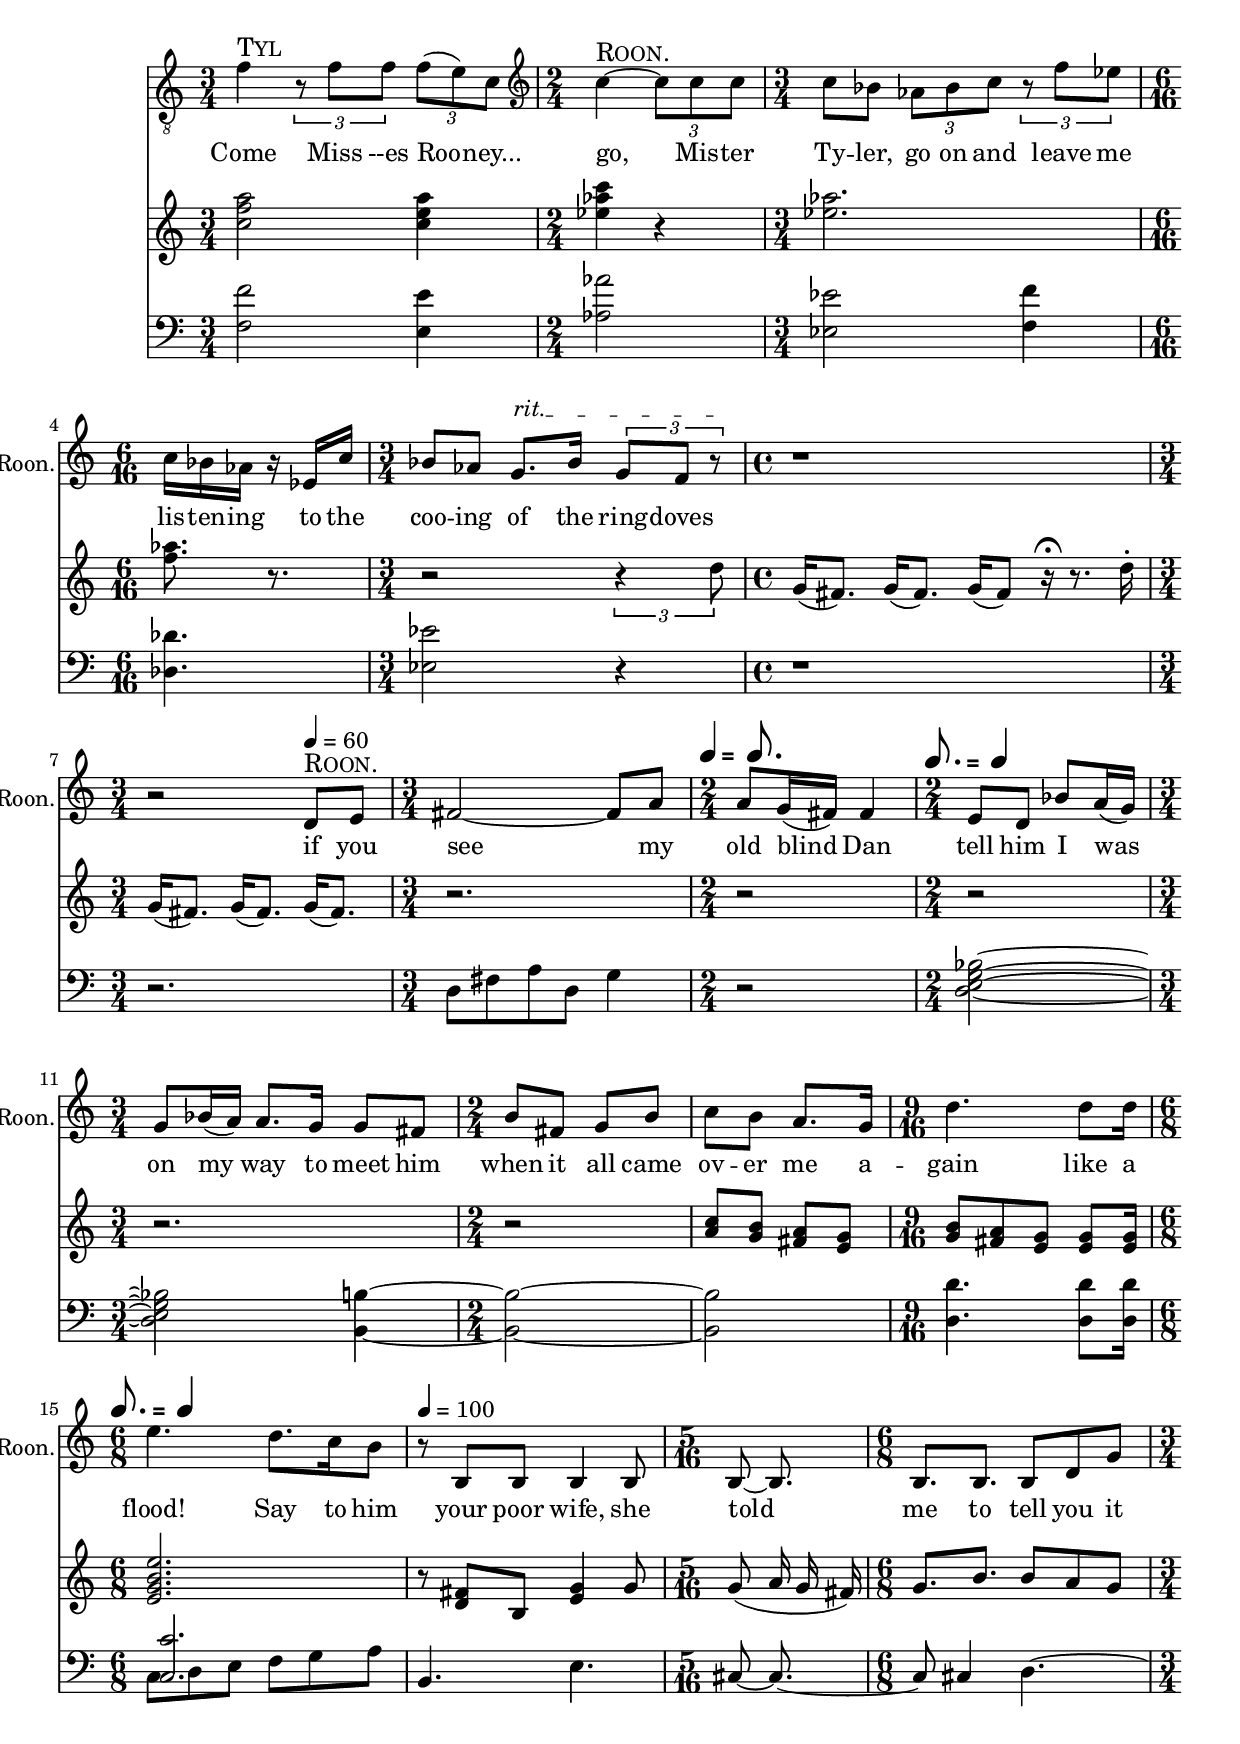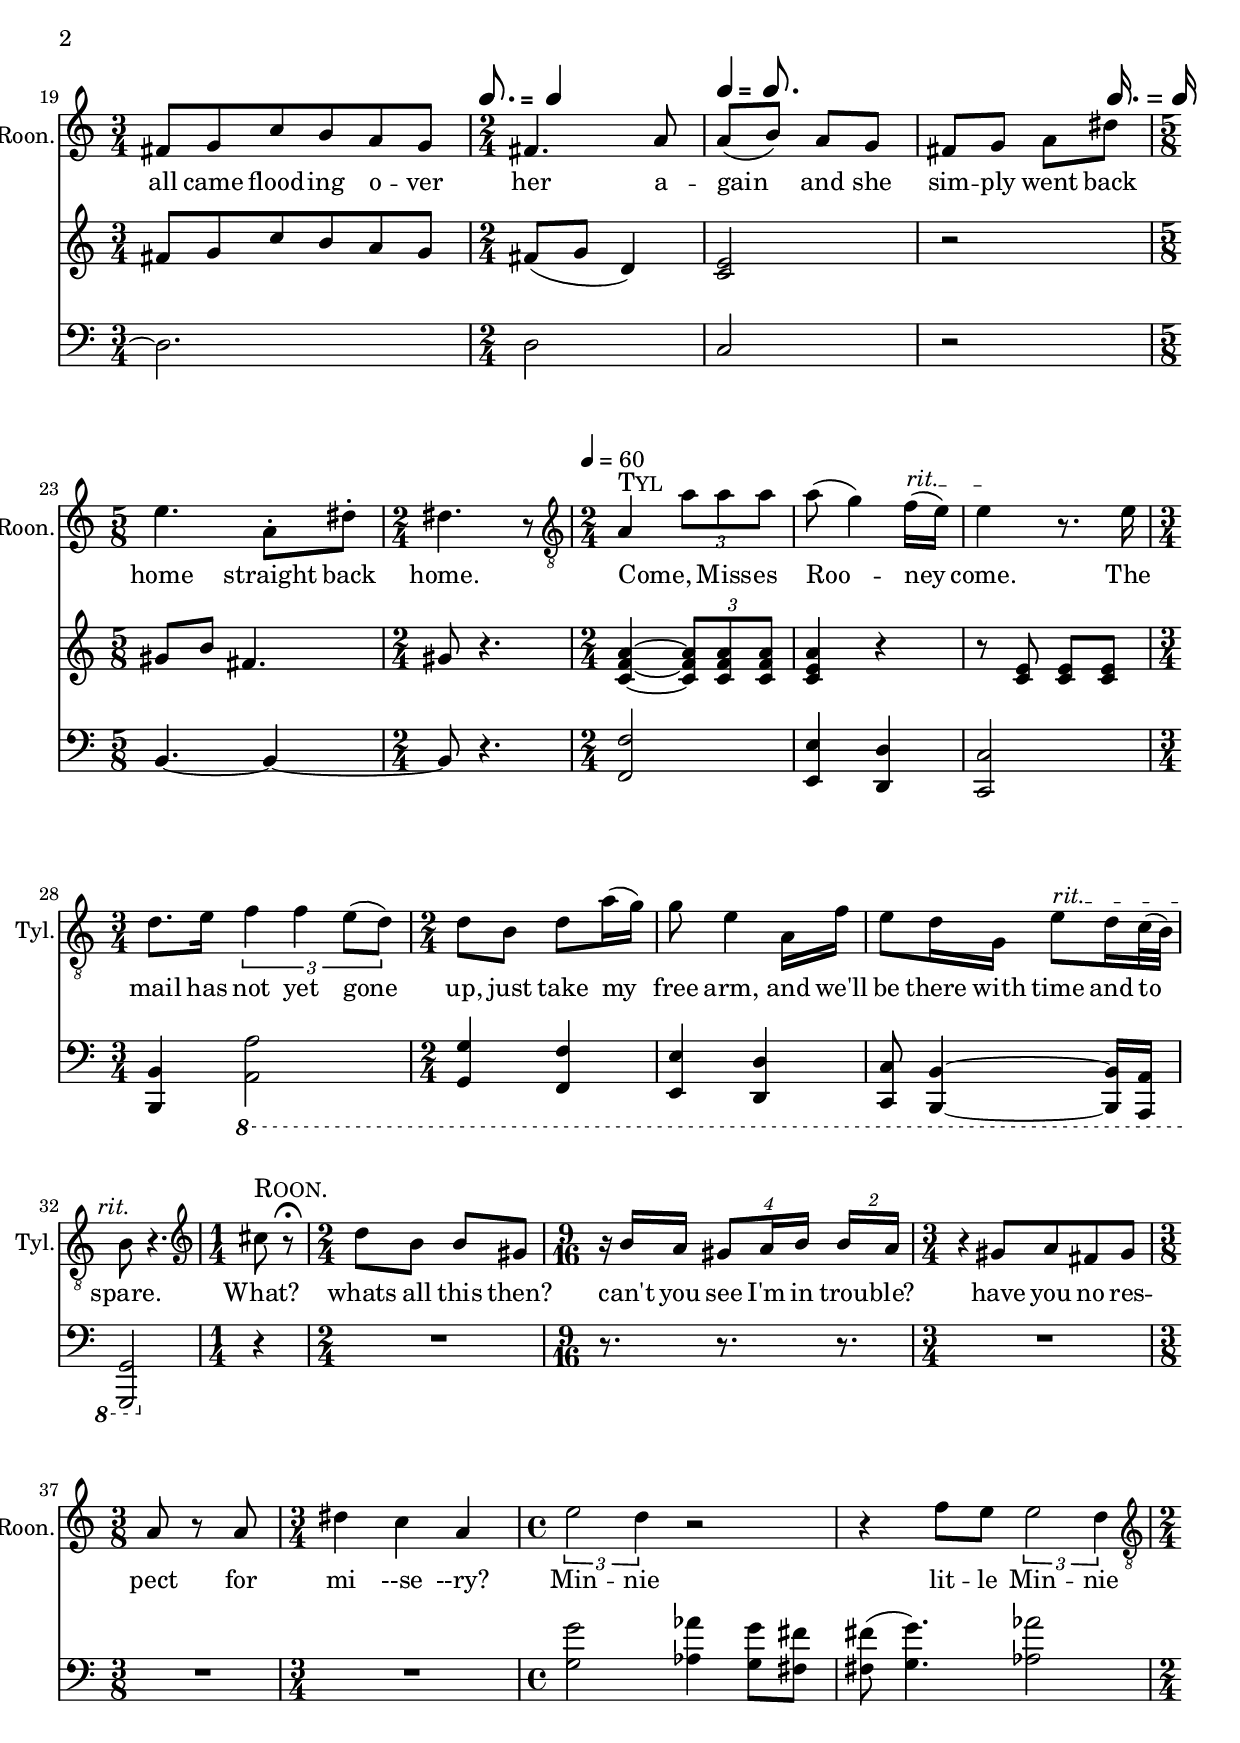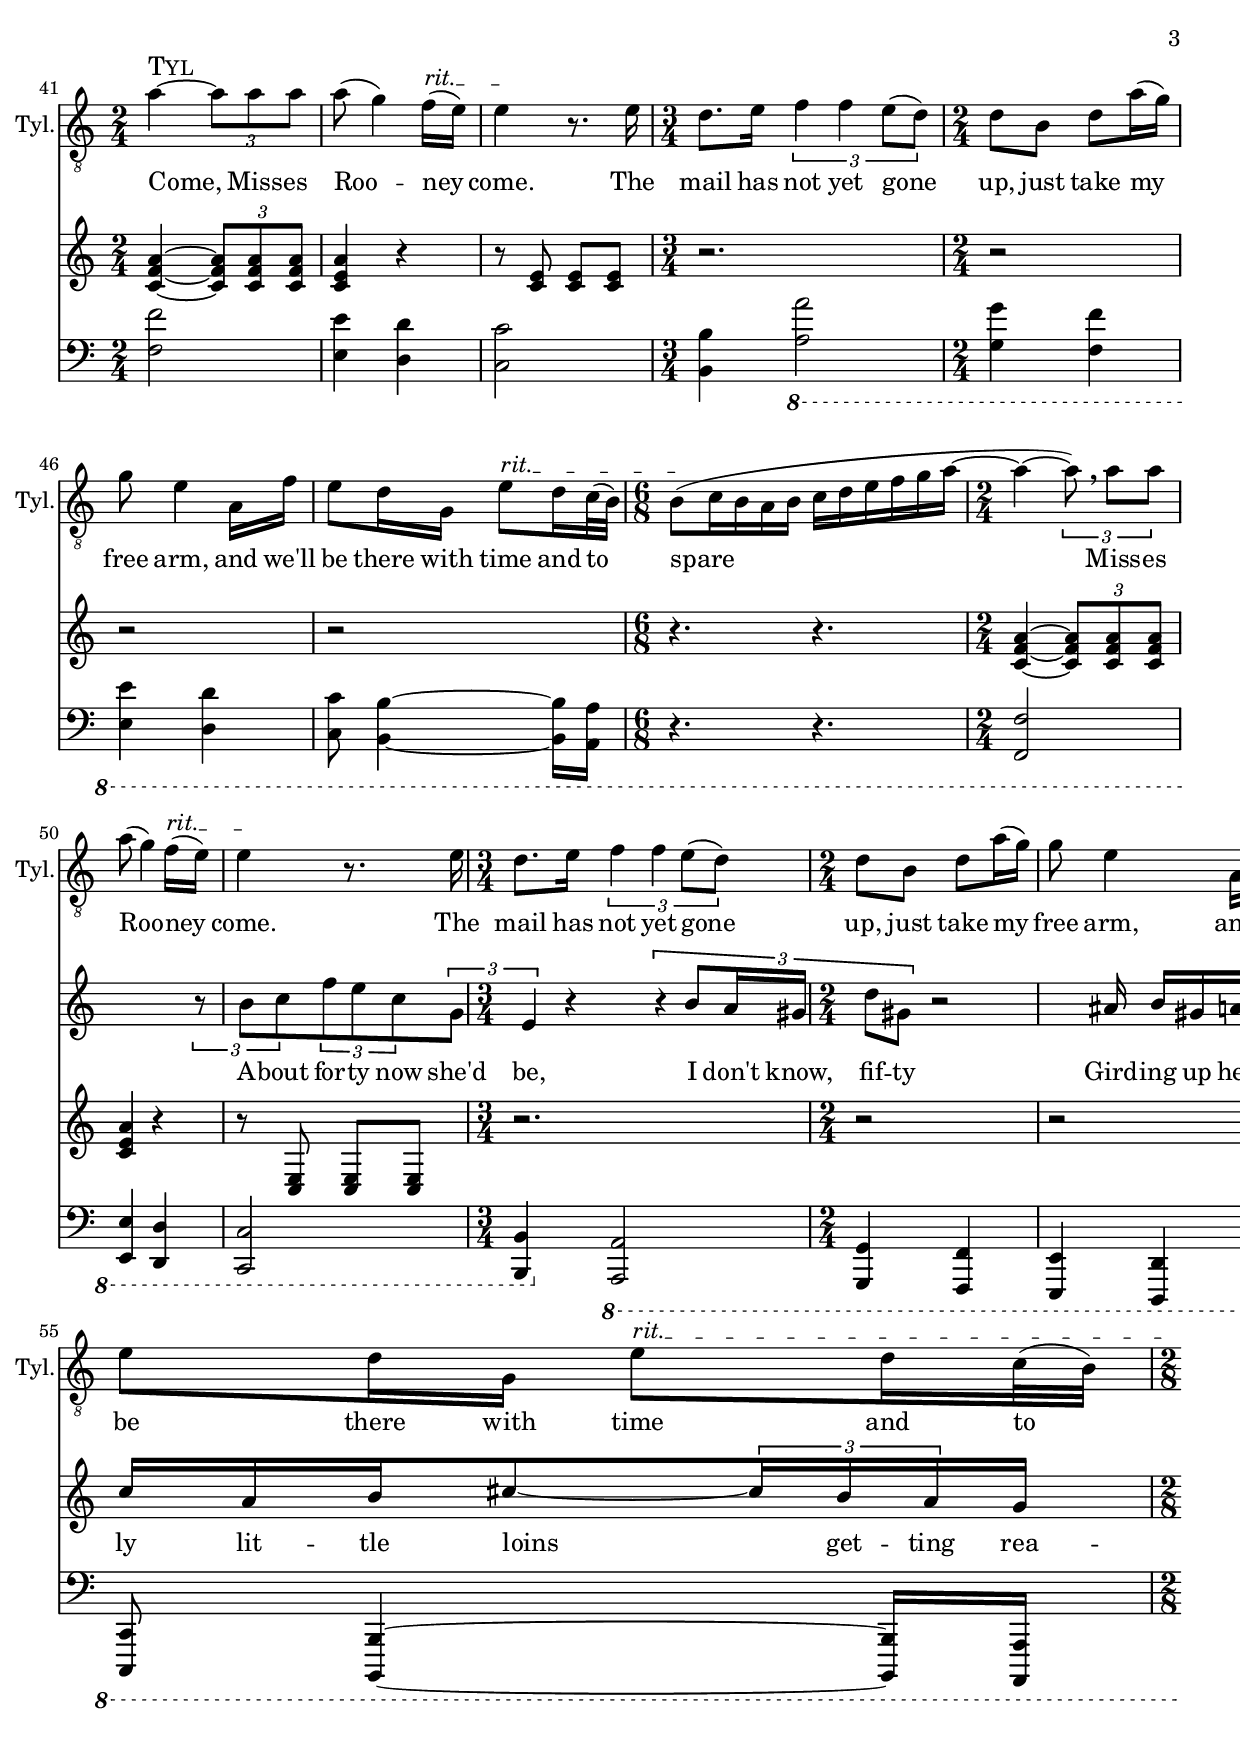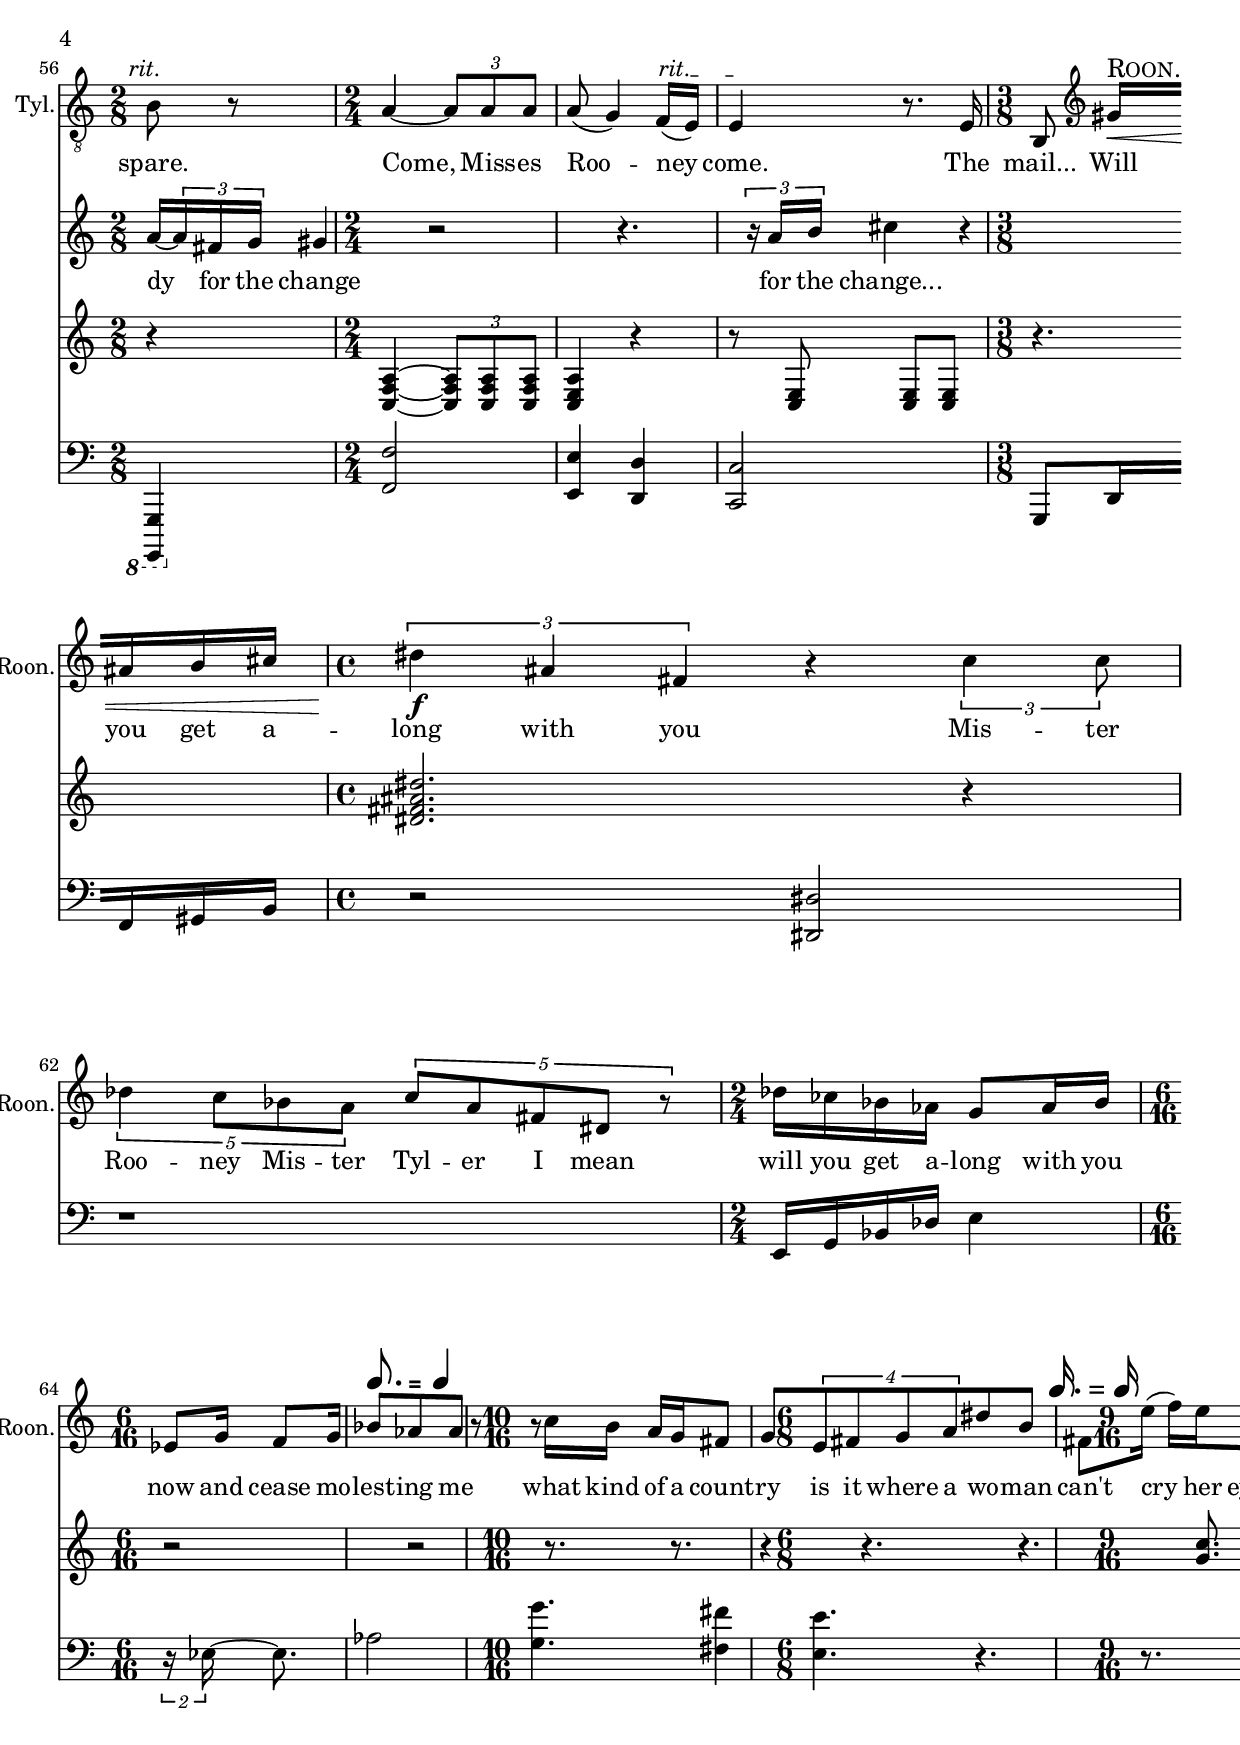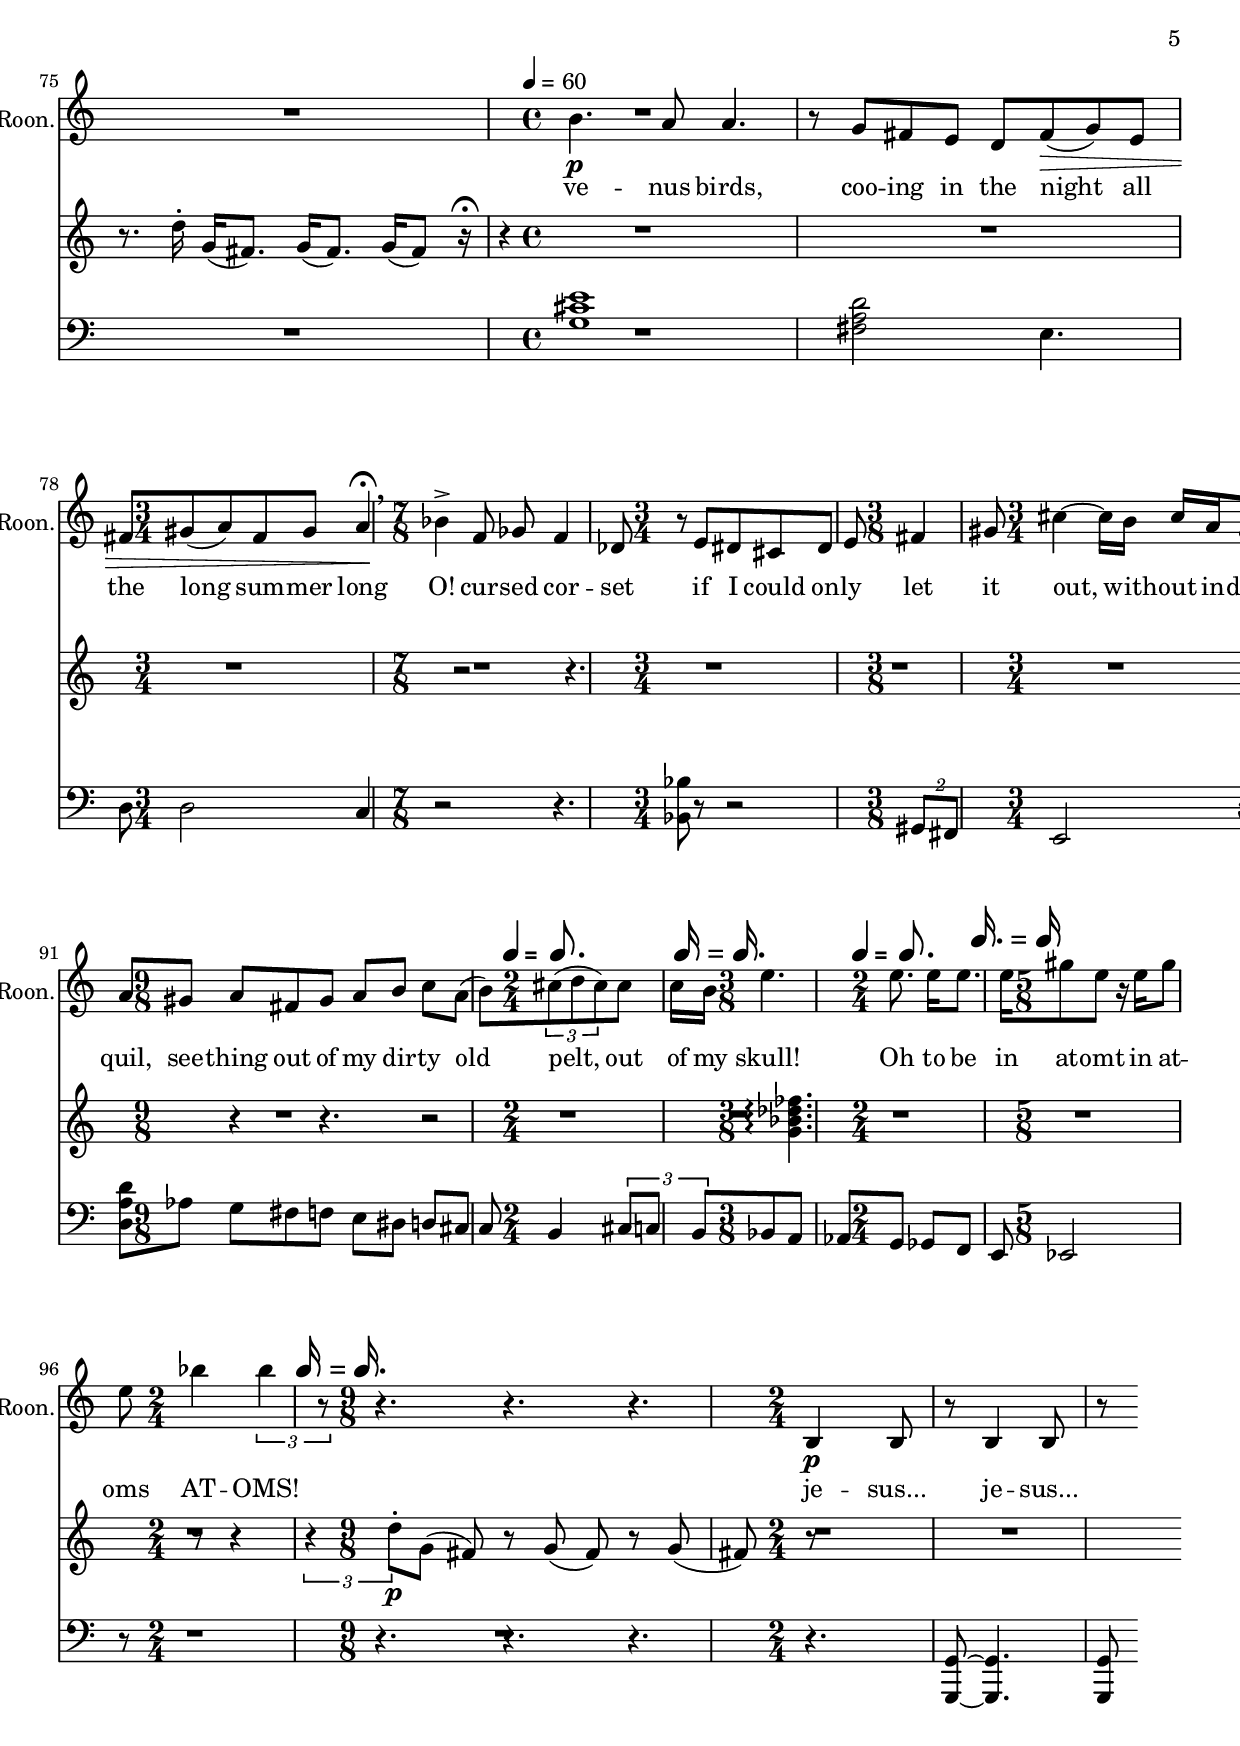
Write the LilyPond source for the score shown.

\version "2.13.30"
\include "./metricModulations.ly"
\include "./voiceDefinitions.ly"
\include "./layoutFile.ly"

\layout {
  \context { 
    % add the RemoveEmptyStaffContext that erases rest-only staves
    \RemoveEmptyStaffContext 
  }
  \context {
    \Score
    % Remove all-rest staves also in the first system
    \override VerticalAxisGroup #'remove-first = ##t
  }
}



\parallelMusic #'(melodyEnd lyrixEnd extraStaffEnd rhEnd lhEnd) {

  \time 3/4 \instrumentSwitch "Tyler" f='4 \times 2/3 {r8 f f} \times 2/3 {f( e) c}|\lyricmode{Come Miss --es Roo -- ney... }|s2.| % or a4  \times 2/3 {r8 a a} etc.
  <c f a>2 <c e a>4 | <f f'>2 <e e'>4 |
\time 2/4 \instrumentSwitch "Rooney" c='4~ \times 2/3 {c8 c c} |\lyricmode{ go, Mis -- ter }|s1 s1 s1 s1 s1 s1 s1 s1 s1 s1 s1 s1 s1 s1 s1 s1 s1 |

<ees aes c>4 r|<aes aes'>2|
\time 3/4 c8 bes \times 2/3 {aes bes c} \times 2/3 {r8 f ees}|\lyricmode{ Ty -- ler, go on and  leave me }||
<ees aes>2. |<ees ees'>2 <f f'>4|
\time 6/16 c16 bes aes r ees c' |\lyricmode{ lis -- ten -- ing to the }||
<f aes>8. r |<des des'>4.|
\time 3/4 bes8 aes \rit g8.\start bes16 \times 2/3 {g8 f r\stop }|\lyricmode{ coo -- ing of the  ring -- doves }||
r2  \times 2/3 {r4 d8}                                       | <ees ees'>2 r4       | 
\time 4/4 r1                                                 |                      || 
g,16( fis8.) g16( fis8.) g16( fis8) r16\fermata r8. d'16-.   | r1                   | 
\time 3/4 r2  \tempo 4 = 60 \instrumentSwitch "Rooney"  d8 e | \lyricmode{if you  } || %tempo is placeholder
g,16( fis8.) g16( fis8.) g16( fis8.)                          | r2.                  | 
%if you see my old blind dan
\time 3/4 fis2~ fis8 a                      | \lyricmode{see my  }                || 
r2.                                         | d8 fis a d, g4                     | \QdE
\time 2/4 a8 g16( fis) fis4                 | \lyricmode{old blind Dan }          ||     
r2                                          | r2                                  |\dEQ 
\time 2/4 e8 d bes' a16( g16)               | \lyricmode{tell him I was  }        ||     
r2                                          | <d e g bes>2~                       |     
\time 3/4 g8 bes16( a) a8. g16  g8 fis      | \lyricmode{on my way to meet him }  ||     
r2.                                         | <d e g bes>2 <b b'>4~               |     
\time 2/4 b8 fis g b                        | \lyricmode{when it all came   }     ||     
r2                                          | <b b'>2~                            |     
c8 b a8. g16                                | \lyricmode{ov -- er me a -- }       ||     
<a c>8 <g b> < fis a> <e g>               | <b b'>2                             |  
\time 9/16 d'4. d8 d16                             | \lyricmode{gain like a }                   ||     
<g b>8 <fis a> <e g> <e g>8 <e g>16                | <d d'>4. <d d'>8 <d d'>16                 |
\dEQ \time 6/8 e4. d8. c16 b8                    | \lyricmode{flood! Say to him }      || 
<e g b e>2.                                 | << { <c c'>2.} \\ {c8 d e f g a} >> | 

%%%%%%%%%% your poor wife
%%%%%%%%%%%%%%%%%%%%%%%%%
\tempo 4 = 100
r8 b, b b4 b8                                     | \lyricmode{your poor wife, she  }           |       | 
r8 <d fis> b <e g>4 g8                            | b,4. e                                      | %\tEE
\time 5/16  b8~ b8.                               | \lyricmode{told  }                          |       | 
g8( a16 g fis)                                           | cis8~ cis8.~                                | 
\time 6/8 b8. b8.                                 | \lyricmode{me to  }                         |       | 
g8. b8.                                           | cis8 cis4                                   | 
b8 d g                                            | \lyricmode{tell you it }                    |       | 
b8 a g                                            | d4.~                                        | %\QdQ
\time 3/4 fis8 g c b a g                          | \lyricmode{all came flood -- ing o -- ver } |       | 
fis8 g c b a g                                    | d2.                                         | \dEQ
                                                                                       
\time 2/4 fis4. a8                                | \lyricmode{her a --  }                      |       | 
fis8( g d4)                                       | d2                                          | \QdE
a8( b8) a8 g                                      | \lyricmode{gain and she  }                  |       | 
<c e>2                                            | c2                                          | 
fis8 g a dis                                      | \lyricmode{sim -- ply went back  }          |       | 
r2                                                | r2                                          | \dQQ
\time 5/8 e4. a,8-. dis-.                         | \lyricmode{home straight back }             |       | 
gis'8 b fis4.                                     | b4.~ b4~                                    | 
\time 2/4 dis4. r8                                | \lyricmode{home.  }                         |       | 
gis8 r4.                                          | b8  r4.                                     | 


%Come, Mrd Rooney I
\instrumentSwitch "Tyler" \tempo 4 = 60 \time 2/4 a4~ \times 2/3 {a='8 a a} | \lyricmode{Come, Miss -- es  }              |       | 
< c, f a>4~ \times 2/3 {<c f a>8 <c f a> <c f a>} | \clef bass <f f'>2                          | 
a8( g4) \rt \rit f16(\start e)                    | \lyricmode{Roo -- ney  }                    |       | 
<c e a>4 r4                                       | <e e'>4 <d d'>                              | 
e4\stop r8. e16                                   | \lyricmode{come. The }                      |       | 
r8 <c e> <c e>  <c e>                             | <c c'>2                                     | 
\time 3/4 d8. e16 \times 2/3{f4 f e8( d)}         | \lyricmode{mail has not yet gone   }        |       | 
r2.                                               | <b b'>4  \ottava #-1 <a a'>2                | 
\time 2/4 d8 b \rt d a'16( g)                     | \lyricmode{up, just take my }               |  s1 s1 s1 s1 s1 s1 s1 s1 s1 s1 s1      | 
r2                                                | <g g'>4 <f f'>                              | 
g8 e4 a,16 f'16                                   | \lyricmode{free arm, and we'll  }           |       | 
r2                                                | <e e'>4 <d d'>                              | 
e8 d16 g, \rt \rit e'8\start d16 c32( b)          | \lyricmode{be there with time and to }      |       | 
r2                                                | <c c'>8 <b b'>4~ <b b'>16 <a a'>            | 
b8\stop r4.                                       | \lyricmode{spare. }                         |       | 
r2                                                | <g g'>2     \ottava #0                      | 


\time 1/4 \instrumentSwitch "Rooney" cis='8 r8\fermata | \lyricmode{What?  }                                     || 
r4                                                     | r4                                                      | 
\time 2/4 d8 b b gis                                   | \lyricmode{whats all this then?  }                      || 
R2                                                     | R2                                                      | 
\time 9/16 r16 b a \times 3/4{gis8 a16 b} \times 3/2 {b16 a}               | \lyricmode{can't you see I'm in  trou -- ble? }                      || 
r8. r r                            | r8. r r                                       | 
\time 3/4 r4 gis8 a fis8 gis | \lyricmode{ have you no res --  }||
R2. | R2. |
\time 3/8 a8 r8 a     | \lyricmode{pect for }          || 
R4.                        | R4.                                   | 
\time 3/4 dis4 c a            | \lyricmode{mi --se --ry? }               || 
R2.                           | R2.                                      | 
\time 4/4 \times 2/3 {e'2 d4} r2 | \lyricmode{Min -- nie  }                 || 
R1                            | <g= g'>2 <aes  aes'>4  <g g'>8 <fis fis'> | 
r4 f8 e \times 2/3{ e2 d4}    | \lyricmode{ lit -- le Min -- nie  }      || 
R1                            | <fis fis'>8 ( <g g'>4.) <aes aes'>2      | 
%Come Mrs Rooney II
\time 2/4 \instrumentSwitch"Tyler" a='4~ \times 2/3 {a8 a a}      | \lyricmode{Come, Miss -- es  }                        || 
< c f a>4~ \times 2/3 {<c f a>8 <c f a> <c f a>}    | \clef bass <f f'>2                                    | 
a8( g4) \rt \rit f16(\start e)                       | \lyricmode{Roo -- ney  }                              || 
<c e a>4 r4                                          | <e e'>4 <d d'>                                        | 
e4\stop r8. e16                                      | \lyricmode{come. The }                                || 
r8 <c e> <c e>  <c e>                                | <c c'>2                                               | 
\time 3/4 d8. e16 \times 2/3{f4 f e8( d)}                                   | \lyricmode{mail has not yet gone   }                                || 
r2.                                                   | <b b'>4  \ottava #-1 <a a'>2                                             | 
\time 2/4 d8 b \rt d a'16( g)                                  | \lyricmode{up, just take my }                         || 
r2                                                   | <g g'>4 <f f'>                                        | 
g8 e4 a,16 f'16                                      | \lyricmode{free arm, and we'll  }                     || 
r2                                                   | <e e'>4 <d d'>                                        | 
e8 d16 g, \rt \rit e'8\start d16 c32( b)             | \lyricmode{be there with time and to }                || 
r2                                                   | <c c'>8 <b b'>4~ <b b'>16 <a a'>                      | 
\time 6/8 b8(\stop c16 b a b c d e f g a~                | \lyricmode{spare }                                   |s4| 
r4. r4. | r4. r4. |
%duet
\time 2/4 a4~ \times 2/3 {a='8) \breathe a a}      | \lyricmode{Miss -- es  }                        |s2| 
< c f a>4~ \times 2/3 {<c f a>8 <c f a> <c f a>}    | \clef bass <f f'>2                                    | 
a8( g4) \rt \rit f16(\start e)                       | \lyricmode{Roo -- ney  }                              |s4 \times 2/3 {r8 b c}| 
<c e a>4 r4                                          | <e e'>4 <d d'>                                        | 
e4\stop r8. e16                                      | \lyricmode{come. The }                                |\times 2/3 {f8 e c} \times 2/3 {g8 e4}| 
r8 <c= e> <c e>  <c e>                                | <c c'>2                                               | 
\time 3/4 d8. e16 \times 2/3{f4 f e8( d)}                                   | \lyricmode{mail has not yet gone   }                                |r4 \times 2/3 {r4 b'8 a16 gis d'8 gis,}| 
r2.                                                   | <b b'>4  \ottava #-1 <a a'>2                                             | 
\time 2/4 d8 b \rt d a'16( g)                                  | \lyricmode{up, just take my }                         |r2| 
r2                                                   | <g g'>4 <f f'>                                        | 
g8 e4 a,16 f'16                                      | \lyricmode{free arm, and we'll  }                     | ais16 b gis a b c a b | 
r2                                                   | <e e'>4 <d d'>                                        | 
e8 d16 g, \rt \rit e'8\start d16 c32( b)             | \lyricmode{be there with time and to }                |cis8~ \times 2/3 {cis16 b a } g16 a~ \times 2/3 {a fis16 g }| 
r2                                                   | <c c'>8 <b b'>4~ <b b'>16 <a a'>                      | 
\time 2/8 b8\stop r                                       | \lyricmode{spare. }                         |  gis4     | 
r4                                                | <g g'>4     \ottava #0                      | 

 % will you get along you now Mr. Rooney? will you get along with you now cease molesting me
\time 2/4 a4~ \times 2/3 {a8 a a}      | \lyricmode{Come, Miss -- es  }    |r2| 
< c f a>4~ \times 2/3 {<c f a>8 <c f a> <c f a>}    | \clef bass <f=, f'>2                                    | 
a8( g4) \rt \rit f16(\start e)                       | \lyricmode{Roo -- ney  }                              | r4. \times 2/3 {r16 a16 b }| 
<c e a>4 r4                                          | <e e'>4 <d d'>                                        | 
e4\stop r8. e16                                      | \lyricmode{come. The }                                |cis4 r \break| 
r8 <c e> <c e>  <c e>                                | <c c'>2                                               | 
\time 3/8 b8\noBeam  \instrumentSwitch "Rooney" gis'16\< ais b cis |\lyricmode{ mail... Will you get a -- }||
r4. |g8 d'16 f gis b |
\time 4/4 \times 2/3 {dis4\f ais fis} r \times 2/3 {c'4 c8} |\lyricmode{ long with you Mis -- ter }||
<dis' fis ais dis>2. r4 | r2 <dis, dis'> |
\times 4/5 { des4 c8 bes a } \times 4/5 { c a fis dis r }| \lyricmode{  Roo -- ney Mis -- ter Tyl -- er I mean }||
r1 | r1 |
\time 2/4 des'16 ces bes aes g8 aes16 bes|\lyricmode{will you get a -- long with you }||
r2 | e16 g bes des e4 |
\time 6/16 ees,8 g16 f8 g16 |\lyricmode{now and cease mo -- }||
r2 | \times 3/2{ r16 ees~} ees8. |
\dEQ
bes8 aes aes r  |\lyricmode{ lest -- ing me }||
r2 | aes2 |
 \time 10/16 \set Timing.beatStructure = #'(3 3 4) r8 c='16 b a g fis8 g | \lyricmode{ what kind of a count -- ry }               || 
 r8. r r4                                                                | <g g'>4. <fis fis'>4                                   | 
 \time 6/8  \times 3/4 {e8 fis g a} dis8 b fis                           | \lyricmode{  is it where a wo -- man can't }           || 
 r4. r                                                                   | <e e'>4. r                                                  | 
 \dQQ  \time 9/16 e'16( f) e e8 d c16 d                                  | \lyricmode{ cry her eyes out in the }                  || 
 <g c>8. <g b>4.                                                                 | r8. r r                                                | 
 \time 6/16 ees16 d bes \times 3/4{d16 c b a}                                 | \lyricmode{  high -- ways and by -- ways with -- out } ||
 <f bes>8. <f a>                                                                   | r8. r                                                  | 
 \dEQ \time 3/8 fis8 g a                                                 | \lyricmode{be -- ing mo -- }                           || 
 r4.                                                                     | <fis fis'>4.                                                    | 
 \time 3/4 b8 g a b cis a                                                 | \lyricmode{lest -- ed by re --  ti -- red }            || 
 r2.                                                                     | <g g'>2 <a a'>4                                                    | 
 \dQQ \time 2/4 d4 a8 fis                                                | \lyricmode{ bill bro -- kers! }                        || 
 r2                                                                      | <d d'>2                                                     | 

  %%%%%%%%% Venus Birds
\time 1/4 r4|||
r8. d=''16-. |
r4 |

\time 4/4 R1                                               |                                                      || 
g,16( fis8.) g16( fis8.) g16( fis8) r16\fermata r8. d'16-. | 
R1                                                         | 

R1                                                         |                                                      || 
g,16( fis8.) g16( fis8.) g16( fis8) r16\fermata r4         | 
R1                                                         | 


\tempo 4 = 60 \time 4/4 b=4.\p a8 a4. r8                    | \lyricmode{ve -- nus birds, }                        || 
R1                                                         | 
\clef bass <g= cis e>1                                     | 
g8 fis e d fis(\> g) e fis                                 | \lyricmode{coo -- ing in the night all the }         || 
R1                                                         | 
<fis a d>2 e4.  d8                                         | 
\time 3/4 gis8( a)  fis gis a4\!\fermata \breathe          | \lyricmode{long sum -- mer long }                    || 
%  or should this last note be A#?

R2.                                                        | 
d2 c4                                                      | 
%%%%%%%%% O Cursed Corset
\time 7/8 bes4-> f8 ges f4 des8                            | \lyricmode{O! cur -- sed cor -- set }                || 
r2 r4.                                                     | 
r2 r4.                                                     | 
\time 3/4 r8 e dis cis dis e                               | \lyricmode{if I could on -- ly }                     || 
R2.                                                        | 
<bes bes'>8 r r2                                           | 
\time 3/8 fis4 gis8                                        | \lyricmode{let it }                                  || 
R4.                                                        | 
\times 3/2 {gis8 fis}                                      | 
\time 3/4 cis4~ cis16 b cis a gis8 a16 b                   | \lyricmode{out, with -- out in -- dec -- ent ex -- } || 
R2.                                                        | 
e2  r4                                                     | 
% check metMod here
\time 2/4  d8 d, r8 b'16 b                                 | \lyricmode{po -- sure. Mis -- ter }                  || 
r2                                                         | 
r2                                                         | 
\time 2/4 \times 2/3 { dis4 b8 } r8 b16 b                  | \lyricmode{Ty -- ler, }                              || 
R2                                                         | 
< fis b >4 r4                                              | 
\times 2/3 {e4 b8} r8 e16( a)                              | \lyricmode{Mis -- ter Ty -- ler! come  }             || 
R2                                                         | 
<fis b>4 r                                                 | 
\time 13/16 \set Timing.beatStructure = #'(5 4 3)
a8.\f g16 f \times 2/3{e8 d c} \times 2/3{b4 a8}           | \lyricmode{back and un -- lace me be hind the }      || 

<< {a'8.\f g16 f \times 2/3{e8 d c} \times 2/3{b4 a8}} \\
{f'8. e16 d \times 2/3{c8 b a} \times 2/3{g4 f8}}>>       | 

<f, f'>16 <e e'>  < f f'> <g g'> <a a'> <b b'>
<c c'> <d d'> <e e'> \times 2/3 {<f f'>8 <g g'> <a a'>}   | 

\QdQ \time 6/8 d4. r4 g,8                                 | \lyricmode{hedge! What's }                           || 
< f aes bes d >2.                                         | 
aes'8 g f ees d r                                         | 

%%%%%%%%% What's Wrong with ME
% \tempo 8 = 180
g8. fis16 fis8 r4 fis8                               | \lyricmode{wrong with me? what's }                || 
r4. r4.                                              | < e g b >8 q q q q q                              | 
fis8. g16 g4 c8 b                                    | \lyricmode{wrong with me? Ne -- ver }             || 
r4. r                                                | < e g cis >8 q q < ees g ees' > q q               | 
\dEQ \time 2/4 b4. a8                                | \lyricmode{tran -- quil, }                        || 
R2                                                   | <d a' d>8 q q q                                   | 
\time 9/8 \set Timing.beatStructure = #'(2 3 2 2)
gis a fis gis a b c a( b)                            | \lyricmode{see -- thing out of my dir -- ty old } || 
r4 r4. r2                                            | aes'8 g fis f e dis d cis c                       | 
\time 2/4 \QdE \times 2/3 { cis8( d cis) } cis c16 b | \lyricmode{pelt, out of my }                      || 
R2                                                   | b4 \times 2/3 {cis8 c b}                          | 
\QdQ  \time 3/8 e4.                                  | \lyricmode{skull! }                               || 
<g bes des fes >4.\arpeggio                          | bes8 a aes                                        | 
\QdE \time 2/4  e8. e16 e8. e16                      | \lyricmode{Oh to be in }                          || 
R2                                                   | g8 ges f e                                        | 
\dQQ \time 5/8   gis8 e r16 e gis8 e                 | \lyricmode{at -- omt in at -- oms }              || 
R2 r8                                                | ees2 r8                                           | 
\time 2/4 bes'4 \times 2/3 {bes4 r8 }                | \lyricmode{AT -- OMS! }                           || 
r4 \times 2/3{r4 d'8-.\p }                           | R2                                                | 

\QdQ \time 9/8 r4. r r                               |                                                   || 
g,8( fis8) r g8( fis8) r g8( fis8) r                 | r4. r  r                                          | 

\time 2/4 b,,4\p b8 r                                | \lyricmode{je -- sus... }                         || 
R2                                                   | r4. <g, g'>8~                                     | 

b4 b8 r                                              | \lyricmode{je -- sus... }                         || 
R2                                                   | <g g'>4. <g g'>8~                                 | 



}

\score {
  <<
    <<\new Staff \relative c'' {
      \new Voice = "tune" \melodyEnd
    }
    \new Lyrics \lyricsto "tune" \lyrixEnd
  >>
  << \new Staff \relative c'' {
  \new Voice = "extra" \extraStaffEnd
}
  \new Lyrics \lyricsto "extra"  {
    A -- bout for -- ty now she'd be, I don't know, fif -- ty Gird -- ing up her love -- ly lit -- tle loins  get -- ting rea -- dy for the change for the change... 
  }
  >>
  \new Staff \relative c'' \rhEnd
  \new Staff \relative c {\clef bass \lhEnd}
>>
}
